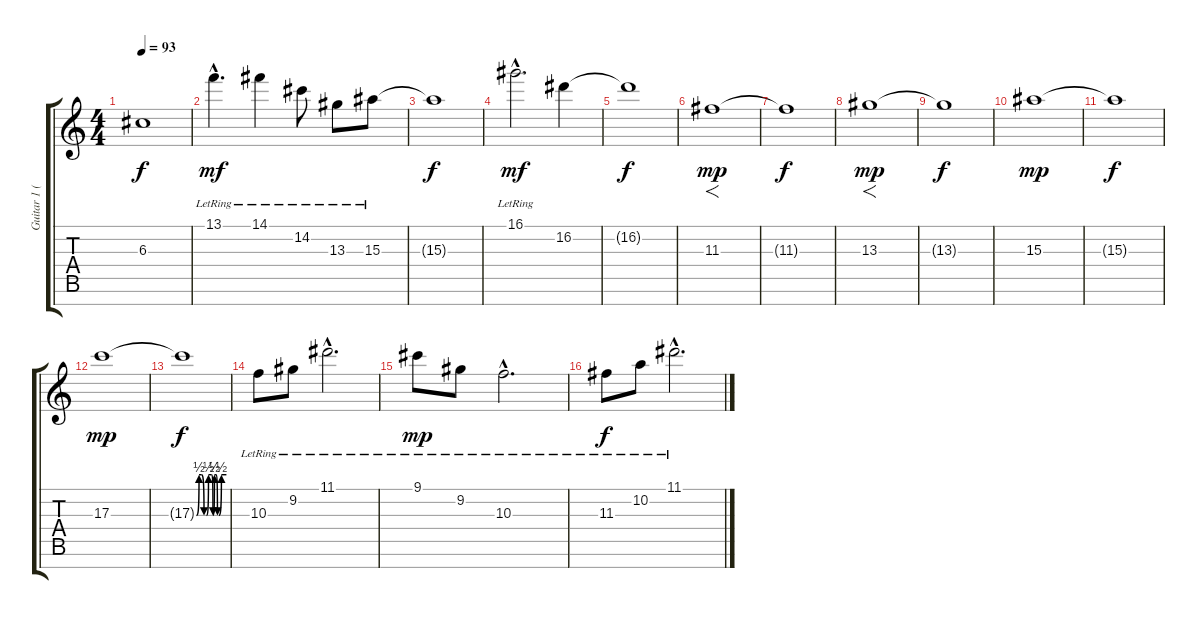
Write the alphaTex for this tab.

\track ("Guitar 1 (1st to 7th string)" "Guitar 1 (") {instrument distortionguitar}
\staff {score tabs}
\tuning (E4 B3 G3 D3 A2 E2 B1) {hide}
\ts (4 4)
\tempo 93
\clef g2
\ks c
6.3{t}.1{dy f} |
13.1{hac lr}.4{d dy mf} 14.1{lr}.4 14.2{lr}.8 13.3{lr}.8 15.3{lr}.8 |
15.3{t}.1{dy f} |
16.1{hac lr}.2{d dy mf} 16.2.4 |
16.2{t}.1{dy f} |
11.3.1{f dy mp instrument distortionguitar} |
11.3{t}.1{dy f} |
13.3.1{f dy mp} |
13.3{t}.1{dy f} |
15.3.1{dy mp} |
15.3{t}.1{dy f} |
17.3.1{dy mp} |
17.3{be (custom 0 0 5 2 10 2 15 0 20 0 24 2 30 2 33 0 36 2 39 2 42 0 45 0 50 2 60 2) t}.1{dy f} |
10.3{lr}.8{instrument electricguitarjazz} 9.2{lr}.8 11.1{hac lr}.2{d} |
9.1{lr}.8{dy mp} 9.2{lr}.8 10.3{hac lr}.2{d} |
11.3{lr}.8{dy f} 10.2{lr}.8 11.1{hac lr}.2{d}
